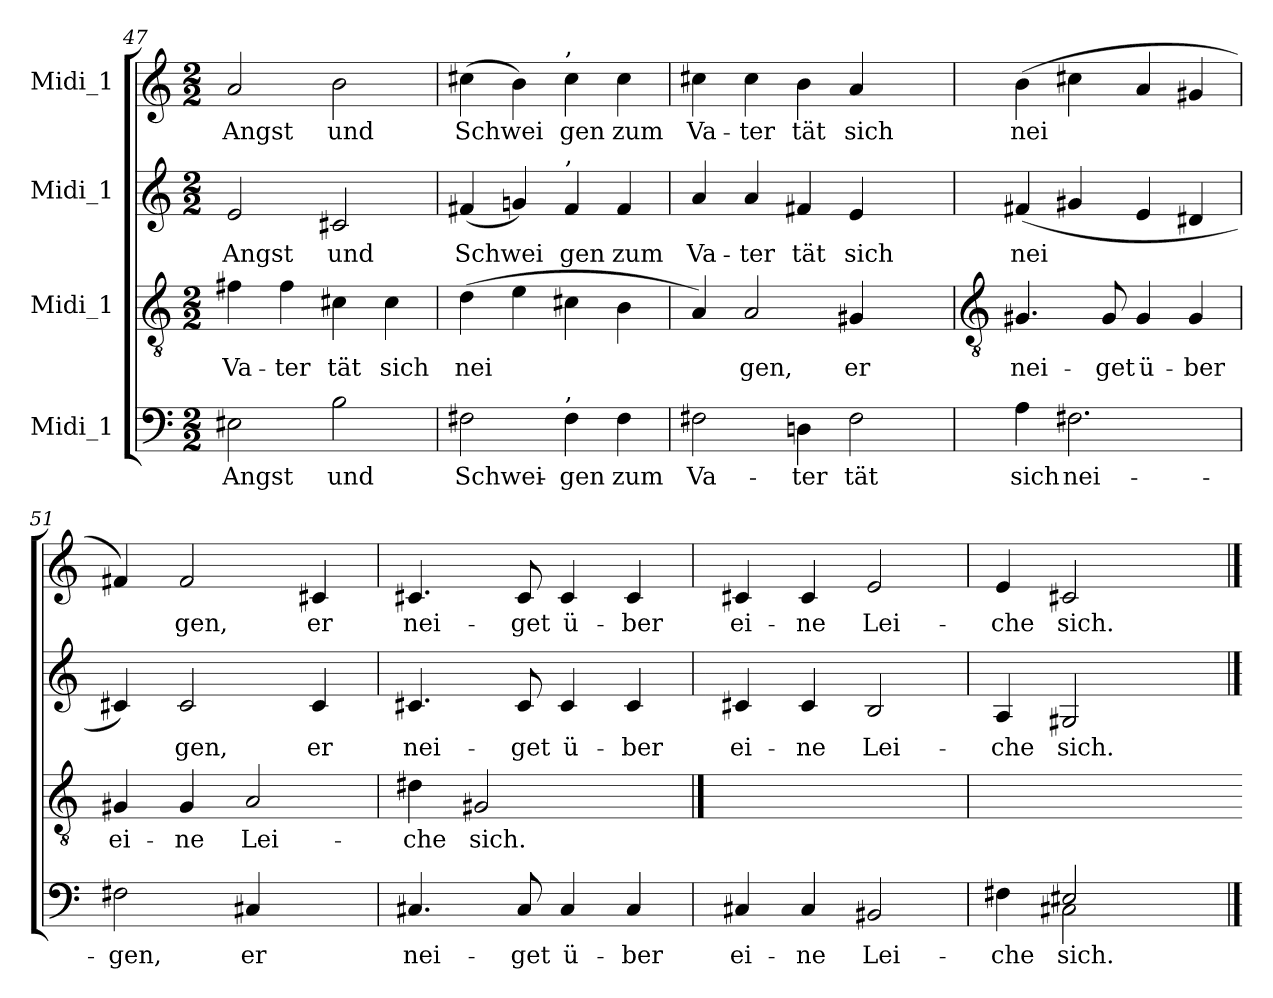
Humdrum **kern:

**kern	**text	**kern	**text	**kern	**text	**kern	**text
*part4	*part4	*part3	*part3	*part2	*part2	*part1	*part1
*staff4	*staff4	*staff3	*staff3	*staff2	*staff2	*staff1	*staff1
*I"Midi_1	*	*I"Midi_1	*	*I"Midi_1	*	*I"Midi_1	*
!!LO:LB:g=z
*clefF4	*	*clefGv2	*	*clefG2	*	*clefG2	*
*k[]	*	*k[]	*	*k[]	*	*k[]	*
*C:	*	*C:	*	*C:	*	*C:	*
*M2/2	*	*M2/2	*	*M2/2	*	*M2/2	*
=47	=47	=47	=47	=47	=47	=47	=47
!	!LO:LY:b	!	!LO:LY:b	!	!LO:LY:b	!	!LO:LY:b
2E#X	Angst	4f#X	Va-	2e	Angst	2a	Angst
!	!	!	!LO:LY:b	!	!	!	!
.	.	4f#	-ter	.	.	.	.
!	!LO:LY:b	!	!LO:LY:b	!	!LO:LY:b	!	!LO:LY:b
2B	und	4c#X	tät	2c#X	und	2b	und
!	!	!	!LO:LY:b	!	!	!	!
.	.	4c#	sich	.	.	.	.
=48	=48	=48	=48	=48	=48	=48	=48
!	!LO:LY:b	!	!LO:LY:b	!	!LO:LY:b	!	!LO:LY:b
2F#X	Schwei-	(>4d	nei	(<4f#X	Schwei	(>4cc#X	Schwei
.	.	4e	.	4gn)	.	4b)	.
!	!	!	!	!	!	!LO:TX:a:t=,	!
!	!	!	!	!LO:TX:a:t=,	!	!	!
!LO:TX:a:t=,	!	!	!	!	!	!	!
!	!LO:LY:b	!	!	!	!LO:LY:b	!	!LO:LY:b
4F#	-gen	4c#X	.	4f#	gen	4cc#	gen
!	!LO:LY:b	!	!	!	!LO:LY:b	!	!LO:LY:b
4F#	zum	4B	.	4f#	zum	4cc#	zum
=49	=49	=49	=49	=49	=49	=49	=49
!	!LO:LY:b	!	!	!	!LO:LY:b	!	!LO:LY:b
2F#X	Va-	4A)	.	4a	Va-	4cc#X	Va-
!	!	!	!LO:LY:b	!	!LO:LY:b	!	!LO:LY:b
.	.	2A	gen,	4a	-ter	4cc#	-ter
!	!LO:LY:b	!	!	!	!LO:LY:b	!	!LO:LY:b
4Dn	-ter	.	.	4f#X	tät	4b	tät
!	!LO:LY:b	!	!LO:LY:b	!	!LO:LY:b	!	!LO:LY:b
2F#	tät	4G#X	er	4e	sich	4a	sich
.	.	4ryy	.	4ryy	.	4ryy	.
!!LO:LB:g=z
=50	=50	=50	=50	=50	=50	=50	=50
*	*	*clefGv2	*	*	*	*	*
!	!LO:LY:b	!	!LO:LY:b	!	!LO:LY:b	!	!LO:LY:b
4A	sich	4.G#X	nei-	(<4f#X	nei	(>4b	nei
!	!LO:LY:b	!	!	!	!	!	!
2.F#X	nei-	.	.	4g#X	.	4cc#X	.
!	!	!	!LO:LY:b	!	!	!	!
.	.	8G#	-get	.	.	.	.
!	!	!	!LO:LY:b	!	!	!	!
.	.	4G#	ü-	4e	.	4a	.
!	!	!	!LO:LY:b	!	!	!	!
.	.	4G#	-ber	4d#X	.	4g#X	.
=51	=51	=51	=51	=51	=51	=51	=51
!	!LO:LY:b	!	!LO:LY:b	!	!	!	!
2F#X	-gen,	4G#X	ei-	4c#X)	.	4f#X)	.
!	!	!	!LO:LY:b	!	!LO:LY:b	!	!LO:LY:b
.	.	4G#	-ne	2c#	gen,	2f#	gen,
!	!LO:LY:b	!	!LO:LY:b	!	!	!	!
4C#X	er	2A	Lei-	.	.	.	.
!	!	!	!	!	!LO:LY:b	!	!LO:LY:b
4ryy	.	.	.	4c#	er	4c#X	er
!!LO:LB:g=z
=52	=52	=52	=52	=52	=52	=52	=52
!	!LO:LY:b	!	!LO:LY:b	!	!LO:LY:b	!	!LO:LY:b
*^	*	*	*	*	*	*	*
4.C#X	1ryy	nei-	4d#X	-che	4.c#X	nei-	4.c#X	nei-
!	!	!	!	!LO:LY:b	!	!	!	!
.	.	.	2G#X	sich.	.	.	.	.
!	!	!LO:LY:b	!	!	!	!LO:LY:b	!	!LO:LY:b
8C#	.	-get	.	.	8c#	-get	8c#	-get
!	!	!LO:LY:b	!	!	!	!LO:LY:b	!	!LO:LY:b
4C#	.	ü-	.	.	4c#	ü-	4c#	ü-
!	!	!LO:LY:b	!	!	!	!LO:LY:b	!	!LO:LY:b
4C#	.	-ber	4ryy	.	4c#	-ber	4c#	-ber
=53	=53	=53	==53	=53	=53	=53	=53	=53
!	!	!LO:LY:b	!	!	!	!LO:LY:b	!	!LO:LY:b
4C#X	1ryy	ei-	1ryy	.	4c#X	ei-	4c#X	ei-
!	!	!LO:LY:b	!	!	!	!LO:LY:b	!	!LO:LY:b
4C#	.	-ne	.	.	4c#	-ne	4c#	-ne
!	!	!LO:LY:b	!	!	!	!LO:LY:b	!	!LO:LY:b
2BB#X	.	Lei-	.	.	2B	Lei-	2e	Lei-
=54	=54	=54	=54	=54	=54	=54	=54	=54
!	!	!LO:LY:b	!	!	!	!LO:LY:b	!	!LO:LY:b
4F#X	4ryy	-che	1ryy	.	4A	-che	4e	-che
!	!	!LO:LY:b	!	!	!	!LO:LY:b	!	!LO:LY:b
2E#X/	2C#X\	sich.	.	.	2G#X	sich.	2c#X	sich.
4ryy	4ryy	.	.	.	4ryy	.	4ryy	.
*v	*v	*	*	*	*	*	*	*
==	==	=	==	==	==	==	==
*-	*-	*-	*-	*-	*-	*-	*-
